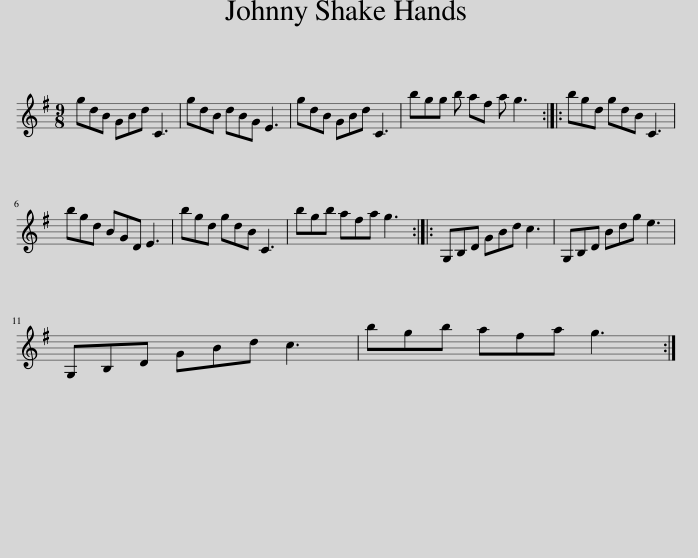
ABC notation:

X:1
L:1/8
M:9/8
I:linebreak $
K:G
V:1 treble
V:1
 gdB GBd C3 | gdB dBG E3 | gdB GBd C3 | bgg b af a g3 :: bgd gdB C3 |$ %5
 bgd BGD E3 | bgd gdB C3 | bgb afa g3 :: G,B,D GBd c3 | G,B,D Bdg e3 |$ %10
 G,B,D GBd c3 | bgb afa g3 :| %12
